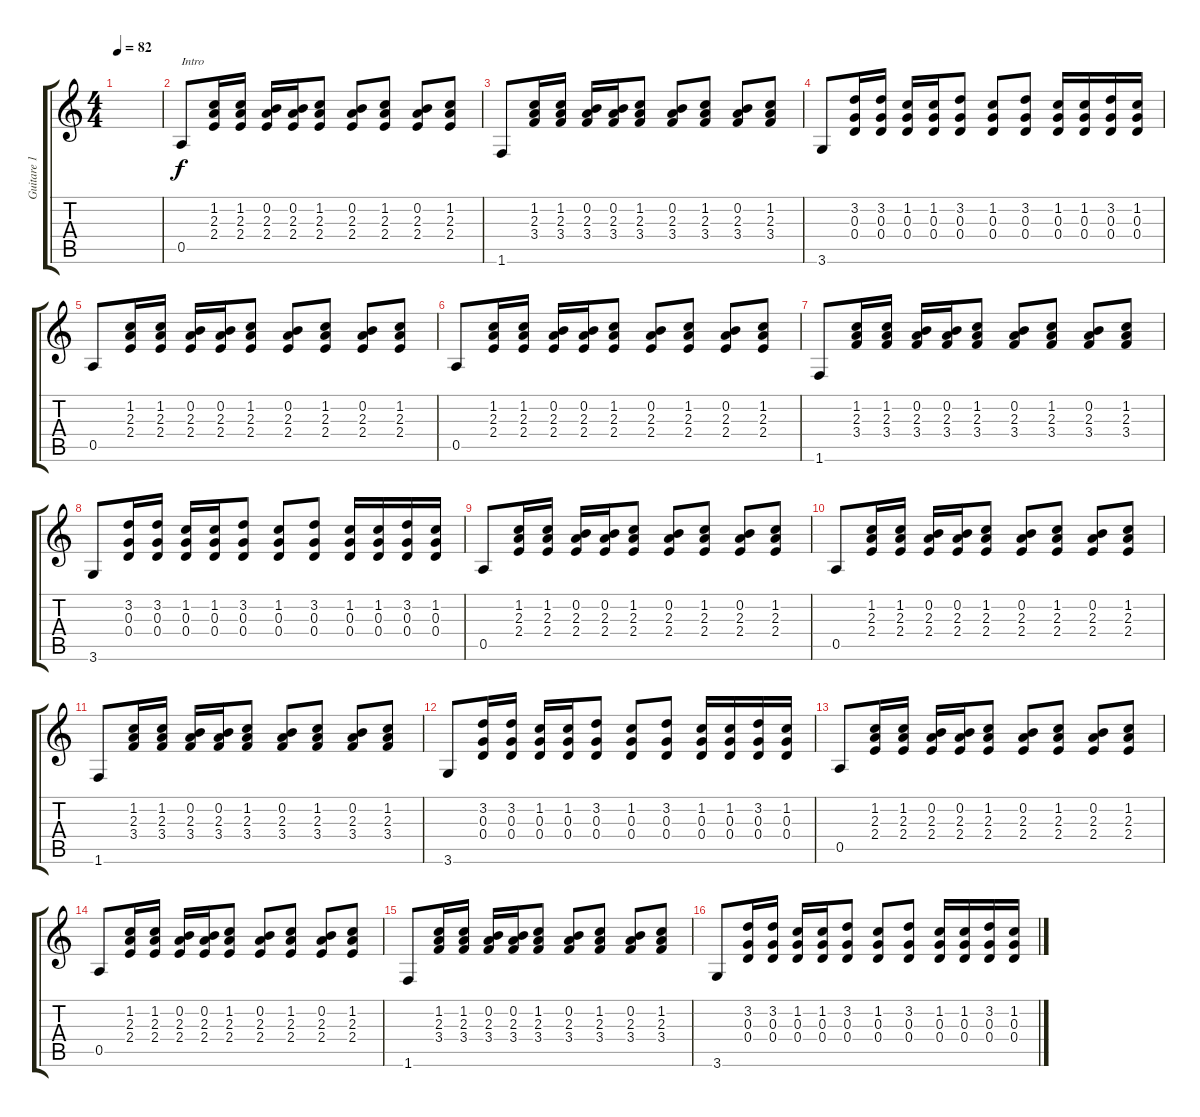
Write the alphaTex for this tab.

\track ("Guitare 1" "Guitare 1") {instrument acousticguitarnylon}
\staff {score tabs}
\tuning (E4 B3 G3 D3 A2 E2) {hide}
\ts (4 4)
\tempo 82
\clef g2
\ks c
|
0.5.8{txt "Intro"} (1.2 2.3 2.4).16 (1.2 2.3 2.4).16 (0.2 2.3 2.4).16 (0.2 2.3 2.4).16 (1.2 2.3 2.4).8 (0.2 2.3 2.4).8 (1.2 2.3 2.4).8 (0.2 2.3 2.4).8 (1.2 2.3 2.4).8 |
1.6.8 (1.2 2.3 3.4).16 (1.2 2.3 3.4).16 (0.2 2.3 3.4).16 (0.2 2.3 3.4).16 (1.2 2.3 3.4).8 (0.2 2.3 3.4).8 (1.2 2.3 3.4).8 (0.2 2.3 3.4).8 (1.2 2.3 3.4).8 |
3.6.8 (3.2 0.3 0.4).16 (3.2 0.3 0.4).16 (1.2 0.3 0.4).16 (1.2 0.3 0.4).16 (3.2 0.3 0.4).8 (1.2 0.3 0.4).8 (3.2 0.3 0.4).8 (1.2 0.3 0.4).16 (1.2 0.3 0.4).16 (3.2 0.3 0.4).16 (1.2 0.3 0.4).16 |
0.5.8 (1.2 2.3 2.4).16 (1.2 2.3 2.4).16 (0.2 2.3 2.4).16 (0.2 2.3 2.4).16 (1.2 2.3 2.4).8 (0.2 2.3 2.4).8 (1.2 2.3 2.4).8 (0.2 2.3 2.4).8 (1.2 2.3 2.4).8 |
0.5.8 (1.2 2.3 2.4).16 (1.2 2.3 2.4).16 (0.2 2.3 2.4).16 (0.2 2.3 2.4).16 (1.2 2.3 2.4).8 (0.2 2.3 2.4).8 (1.2 2.3 2.4).8 (0.2 2.3 2.4).8 (1.2 2.3 2.4).8 |
1.6.8 (1.2 2.3 3.4).16 (1.2 2.3 3.4).16 (0.2 2.3 3.4).16 (0.2 2.3 3.4).16 (1.2 2.3 3.4).8 (0.2 2.3 3.4).8 (1.2 2.3 3.4).8 (0.2 2.3 3.4).8 (1.2 2.3 3.4).8 |
3.6.8 (3.2 0.3 0.4).16 (3.2 0.3 0.4).16 (1.2 0.3 0.4).16 (1.2 0.3 0.4).16 (3.2 0.3 0.4).8 (1.2 0.3 0.4).8 (3.2 0.3 0.4).8 (1.2 0.3 0.4).16 (1.2 0.3 0.4).16 (3.2 0.3 0.4).16 (1.2 0.3 0.4).16 |
0.5.8 (1.2 2.3 2.4).16 (1.2 2.3 2.4).16 (0.2 2.3 2.4).16 (0.2 2.3 2.4).16 (1.2 2.3 2.4).8 (0.2 2.3 2.4).8 (1.2 2.3 2.4).8 (0.2 2.3 2.4).8 (1.2 2.3 2.4).8 |
0.5.8 (1.2 2.3 2.4).16 (1.2 2.3 2.4).16 (0.2 2.3 2.4).16 (0.2 2.3 2.4).16 (1.2 2.3 2.4).8 (0.2 2.3 2.4).8 (1.2 2.3 2.4).8 (0.2 2.3 2.4).8 (1.2 2.3 2.4).8 |
1.6.8 (1.2 2.3 3.4).16 (1.2 2.3 3.4).16 (0.2 2.3 3.4).16 (0.2 2.3 3.4).16 (1.2 2.3 3.4).8 (0.2 2.3 3.4).8 (1.2 2.3 3.4).8 (0.2 2.3 3.4).8 (1.2 2.3 3.4).8 |
3.6.8 (3.2 0.3 0.4).16 (3.2 0.3 0.4).16 (1.2 0.3 0.4).16 (1.2 0.3 0.4).16 (3.2 0.3 0.4).8 (1.2 0.3 0.4).8 (3.2 0.3 0.4).8 (1.2 0.3 0.4).16 (1.2 0.3 0.4).16 (3.2 0.3 0.4).16 (1.2 0.3 0.4).16 |
0.5.8 (1.2 2.3 2.4).16 (1.2 2.3 2.4).16 (0.2 2.3 2.4).16 (0.2 2.3 2.4).16 (1.2 2.3 2.4).8 (0.2 2.3 2.4).8 (1.2 2.3 2.4).8 (0.2 2.3 2.4).8 (1.2 2.3 2.4).8 |
0.5.8 (1.2 2.3 2.4).16 (1.2 2.3 2.4).16 (0.2 2.3 2.4).16 (0.2 2.3 2.4).16 (1.2 2.3 2.4).8 (0.2 2.3 2.4).8 (1.2 2.3 2.4).8 (0.2 2.3 2.4).8 (1.2 2.3 2.4).8 |
1.6.8 (1.2 2.3 3.4).16 (1.2 2.3 3.4).16 (0.2 2.3 3.4).16 (0.2 2.3 3.4).16 (1.2 2.3 3.4).8 (0.2 2.3 3.4).8 (1.2 2.3 3.4).8 (0.2 2.3 3.4).8 (1.2 2.3 3.4).8 |
3.6.8 (3.2 0.3 0.4).16 (3.2 0.3 0.4).16 (1.2 0.3 0.4).16 (1.2 0.3 0.4).16 (3.2 0.3 0.4).8 (1.2 0.3 0.4).8 (3.2 0.3 0.4).8 (1.2 0.3 0.4).16 (1.2 0.3 0.4).16 (3.2 0.3 0.4).16 (1.2 0.3 0.4).16
